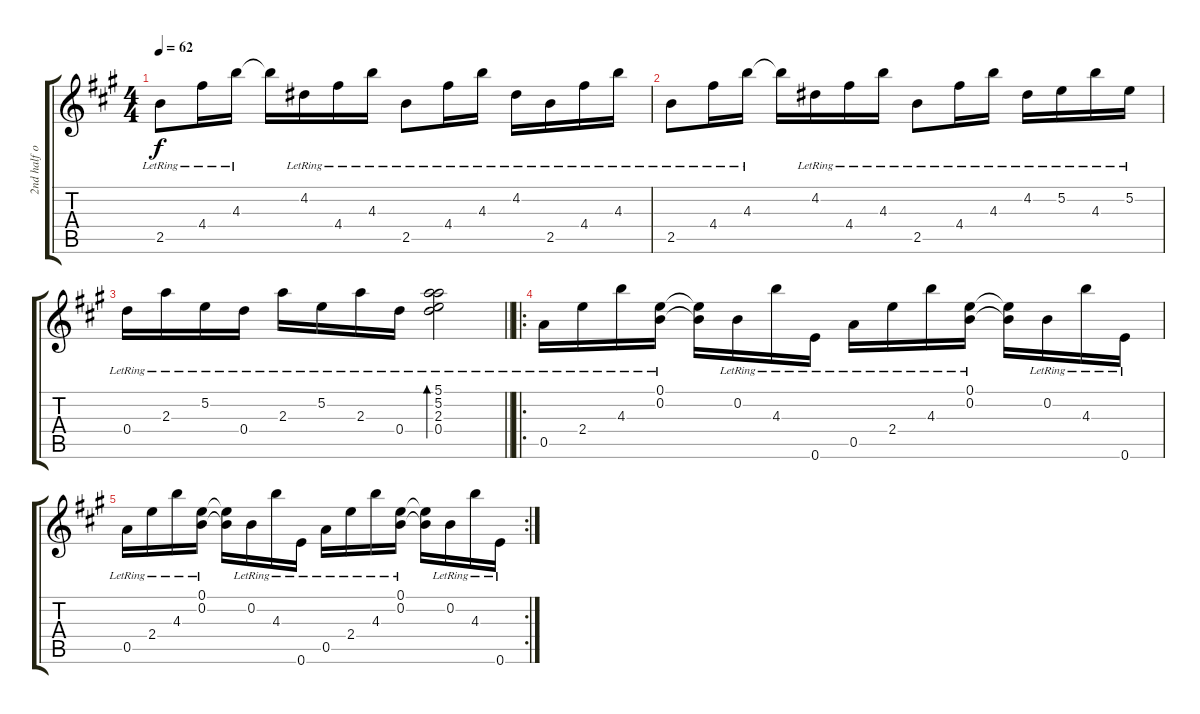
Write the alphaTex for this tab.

\track ("2nd half of 12-string" "2nd half o") {instrument acousticguitarsteel}
\staff {score tabs}
\tuning (E4 B3 G4 D4 A3 E3) {hide}
\ts (4 4)
\tempo 62
\clef g2
\ks a
2.5{lr}.8{dy f} 4.4{lr}.16 4.3{lr}.16 4.3{t}.16 4.2{lr}.16 4.4{lr}.16 4.3{lr}.16 2.5{lr}.8 4.4{lr}.16 4.3{lr}.16 4.2{lr}.16 2.5{lr}.16 4.4{lr}.16 4.3{lr}.16 |
2.5{lr}.8 4.4{lr}.16 4.3{lr}.16 4.3{t}.16 4.2{lr}.16 4.4{lr}.16 4.3{lr}.16 2.5{lr}.8 4.4{lr}.16 4.3{lr}.16 4.2{lr}.16 5.2{lr}.16 4.3{lr}.16 5.2{lr}.16 |
\barLineRight lightlight
0.4{lr}.16 2.3{lr}.16 5.2{lr}.16 0.4{lr}.16 2.3{lr}.16 5.2{lr}.16 2.3{lr}.16 0.4{lr}.16 (5.1{lr} 5.2{lr} 2.3{lr} 0.4{lr}).2{bd 30} |
\ro
0.5{lr}.16 2.4{lr}.16 4.3{lr}.16 (0.1{lr} 0.2{lr}).16 (0.1{t} 0.2{t}).16 0.2{lr}.16 4.3{lr}.16 0.6{lr}.16 0.5{lr}.16 2.4{lr}.16 4.3{lr}.16 (0.1{lr} 0.2{lr}).16 (0.1{t} 0.2{t}).16 0.2{lr}.16 4.3{lr}.16 0.6{lr}.16 |
\rc 2
0.5{lr}.16 2.4{lr}.16 4.3{lr}.16 (0.1{lr} 0.2{lr}).16 (0.1{t} 0.2{t}).16 0.2{lr}.16 4.3{lr}.16 0.6{lr}.16 0.5{lr}.16 2.4{lr}.16 4.3{lr}.16 (0.1{lr} 0.2{lr}).16 (0.1{t} 0.2{t}).16 0.2{lr}.16 4.3{lr}.16 0.6{lr}.16
